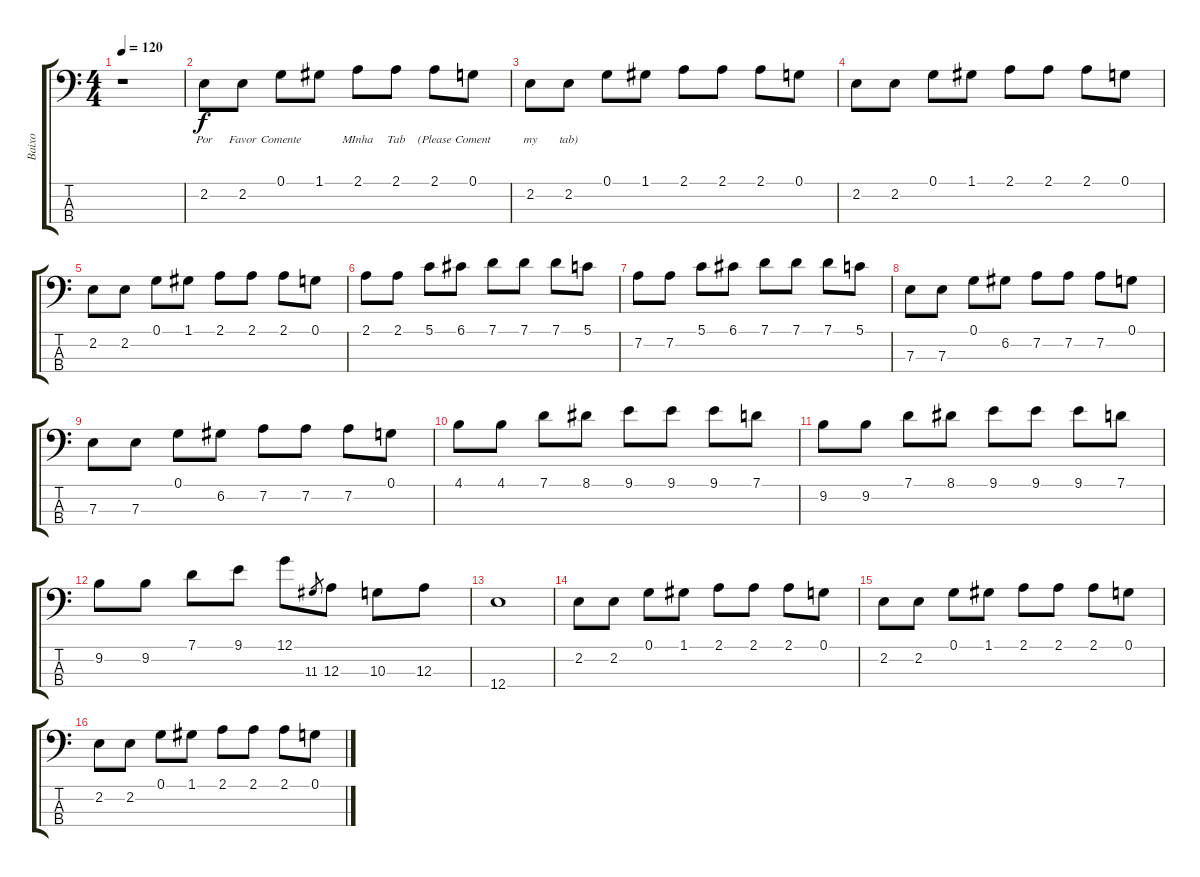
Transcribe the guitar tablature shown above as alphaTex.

\track ("Baixo" "Baixo") {instrument electricbassfinger}
\staff {score tabs}
\tuning (G2 D2 A1 E1) {hide}
\ts (4 4)
\tempo 120
\clef f4
\ks c
r.1{dy f instrument electricbassfinger} |
2.2.8{lyrics (0 "Por") lyrics (1 "") lyrics (2 "") lyrics (3 "") lyrics (4 "")} 2.2.8{lyrics (0 "Favor") lyrics (1 "") lyrics (2 "") lyrics (3 "") lyrics (4 "")} 0.1.8{lyrics (0 "Comente") lyrics (1 "") lyrics (2 "") lyrics (3 "") lyrics (4 "")} 1.1.8{lyrics (0 "") lyrics (1 "") lyrics (2 "") lyrics (3 "") lyrics (4 "")} 2.1.8{lyrics (0 "MInha") lyrics (1 "") lyrics (2 "") lyrics (3 "") lyrics (4 "")} 2.1.8{lyrics (0 "Tab") lyrics (1 "") lyrics (2 "") lyrics (3 "") lyrics (4 "")} 2.1.8{lyrics (0 "(Please") lyrics (1 "") lyrics (2 "") lyrics (3 "") lyrics (4 "")} 0.1.8{lyrics (0 "Coment") lyrics (1 "") lyrics (2 "") lyrics (3 "") lyrics (4 "")} |
2.2.8{lyrics (0 "my") lyrics (1 "") lyrics (2 "") lyrics (3 "") lyrics (4 "")} 2.2.8{lyrics (0 "tab)") lyrics (1 "") lyrics (2 "") lyrics (3 "") lyrics (4 "")} 0.1.8 1.1.8 2.1.8 2.1.8 2.1.8 0.1.8 |
2.2.8 2.2.8 0.1.8 1.1.8 2.1.8 2.1.8 2.1.8 0.1.8 |
2.2.8 2.2.8 0.1.8 1.1.8 2.1.8 2.1.8 2.1.8 0.1.8 |
2.1.8 2.1.8 5.1.8 6.1.8 7.1.8 7.1.8 7.1.8 5.1.8 |
7.2.8 7.2.8 5.1.8 6.1.8 7.1.8 7.1.8 7.1.8 5.1.8 |
7.3.8 7.3.8 0.1.8 6.2.8 7.2.8 7.2.8 7.2.8 0.1.8 |
7.3.8 7.3.8 0.1.8 6.2.8 7.2.8 7.2.8 7.2.8 0.1.8 |
4.1.8 4.1.8 7.1.8 8.1.8 9.1.8 9.1.8 9.1.8 7.1.8 |
9.2.8 9.2.8 7.1.8 8.1.8 9.1.8 9.1.8 9.1.8 7.1.8 |
9.2.8 9.2.8 7.1.8 9.1.8 12.1.8 11.3.8{gr} 12.3.8 10.3.8 12.3.8 |
12.4.1 |
2.2.8 2.2.8 0.1.8 1.1.8 2.1.8 2.1.8 2.1.8 0.1.8 |
2.2.8 2.2.8 0.1.8 1.1.8 2.1.8 2.1.8 2.1.8 0.1.8 |
2.2.8 2.2.8 0.1.8 1.1.8 2.1.8 2.1.8 2.1.8 0.1.8
